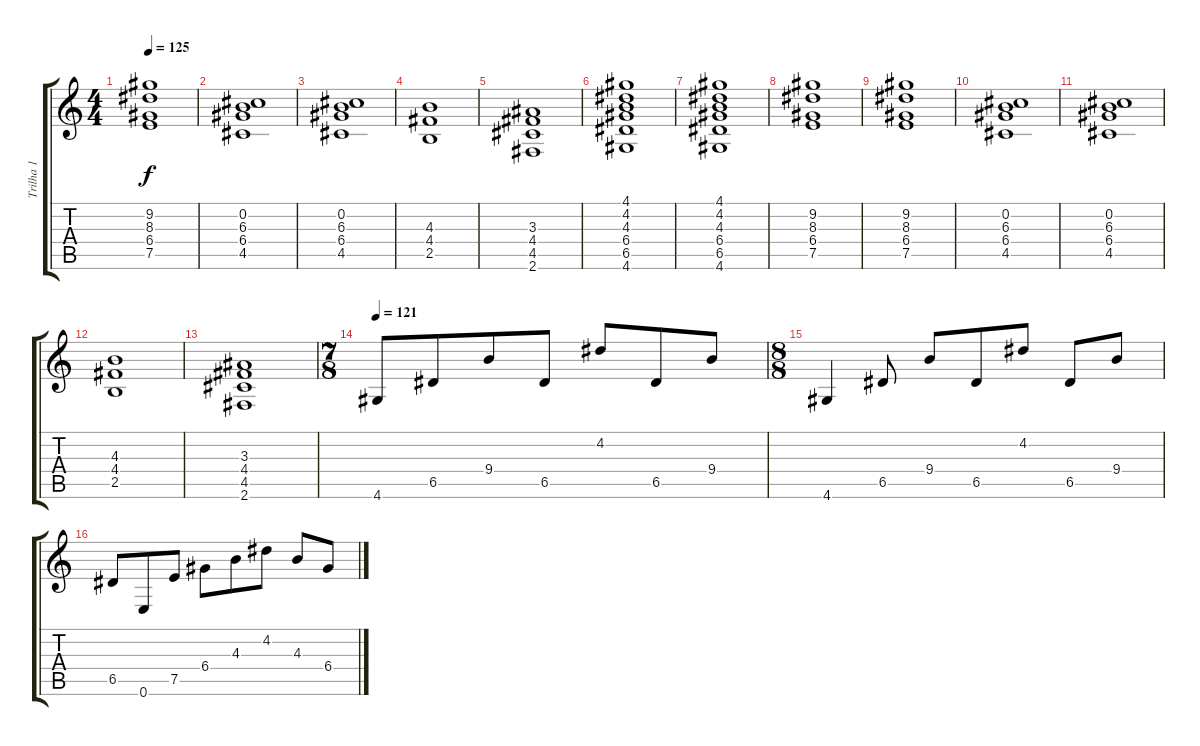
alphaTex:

\track ("Trilha 1" "Trilha 1") {instrument acousticguitarnylon}
\staff {score tabs}
\tuning (E4 B3 G3 D3 A2 E2) {hide}
\ts (4 4)
\tempo 125
\clef g2
\ks c
(9.2 8.3 6.4 7.5).1{dy f} |
(0.2 6.3 6.4 4.5).1 |
(0.2 6.3 6.4 4.5).1 |
(4.3 4.4 2.5).1 |
(3.3 4.4 4.5 2.6).1 |
(4.1 4.2 4.3 6.4 6.5 4.6).1 |
(4.1 4.2 4.3 6.4 6.5 4.6).1 |
(9.2 8.3 6.4 7.5).1 |
(9.2 8.3 6.4 7.5).1 |
(0.2 6.3 6.4 4.5).1 |
(0.2 6.3 6.4 4.5).1 |
(4.3 4.4 2.5).1 |
(3.3 4.4 4.5 2.6).1 |
\ts (7 8)
\tempo 121
4.6.8 6.5.8 9.4.8 6.5.8 4.2.8 6.5.8 9.4.8 |
\ts (8 8)
4.6.4 6.5.8 9.4.8 6.5.8 4.2.8 6.5.8 9.4.8 |
6.5.8 0.6.8 7.5.8 6.4.8 4.3.8 4.2.8 4.3.8 6.4.8
